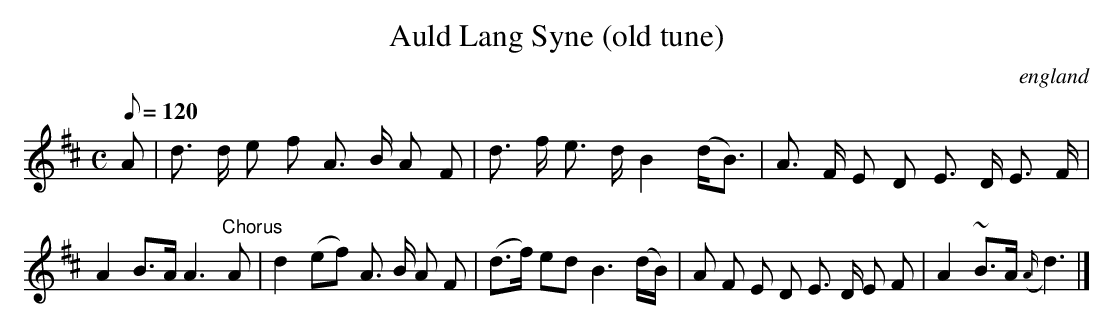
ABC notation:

X:1
T:Auld Lang Syne (old tune)
O:england
M:C
L:1/8
Q:120
K:D
A|d3/2 d/ e f A3/2 B/ A F|d3/2 f/ e3/2 d/ B2 (d/2B3/2)|\
A3/2 F/ E D E3/2 D/ E3/2 F/|A2 B3/2A/ A3"Chorus"A|\
d2(ef) A3/2 B/ A F|(d3/2f/2) edB3 (d/B/)|\
A F E D E3/2 D/ E F|A2 ~B3/2A/ ({A/}d3)|]
